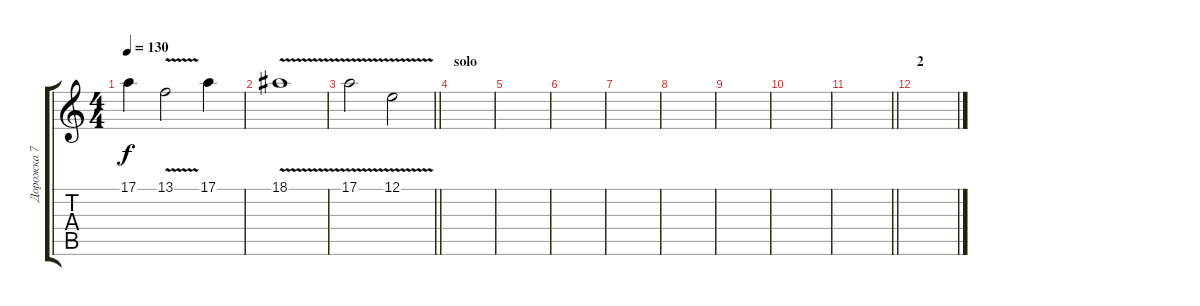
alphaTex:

\track ("Дорожка 7" "Дорожка 7") {instrument pad4choir}
\staff {score tabs}
\tuning (E4 B3 G3 D3 A2 E2) {hide}
\ts (4 4)
\tempo 130
\clef g2
\ks c
17.1.4{dy f} 13.1{v}.2 17.1.4 |
18.1{v}.1 |
\barLineRight lightlight
17.1{v}.2 12.1{v}.2 |
\section ("" "solo")
|
|
|
|
|
|
|
\barLineRight lightlight
|
\section ("" "2")
